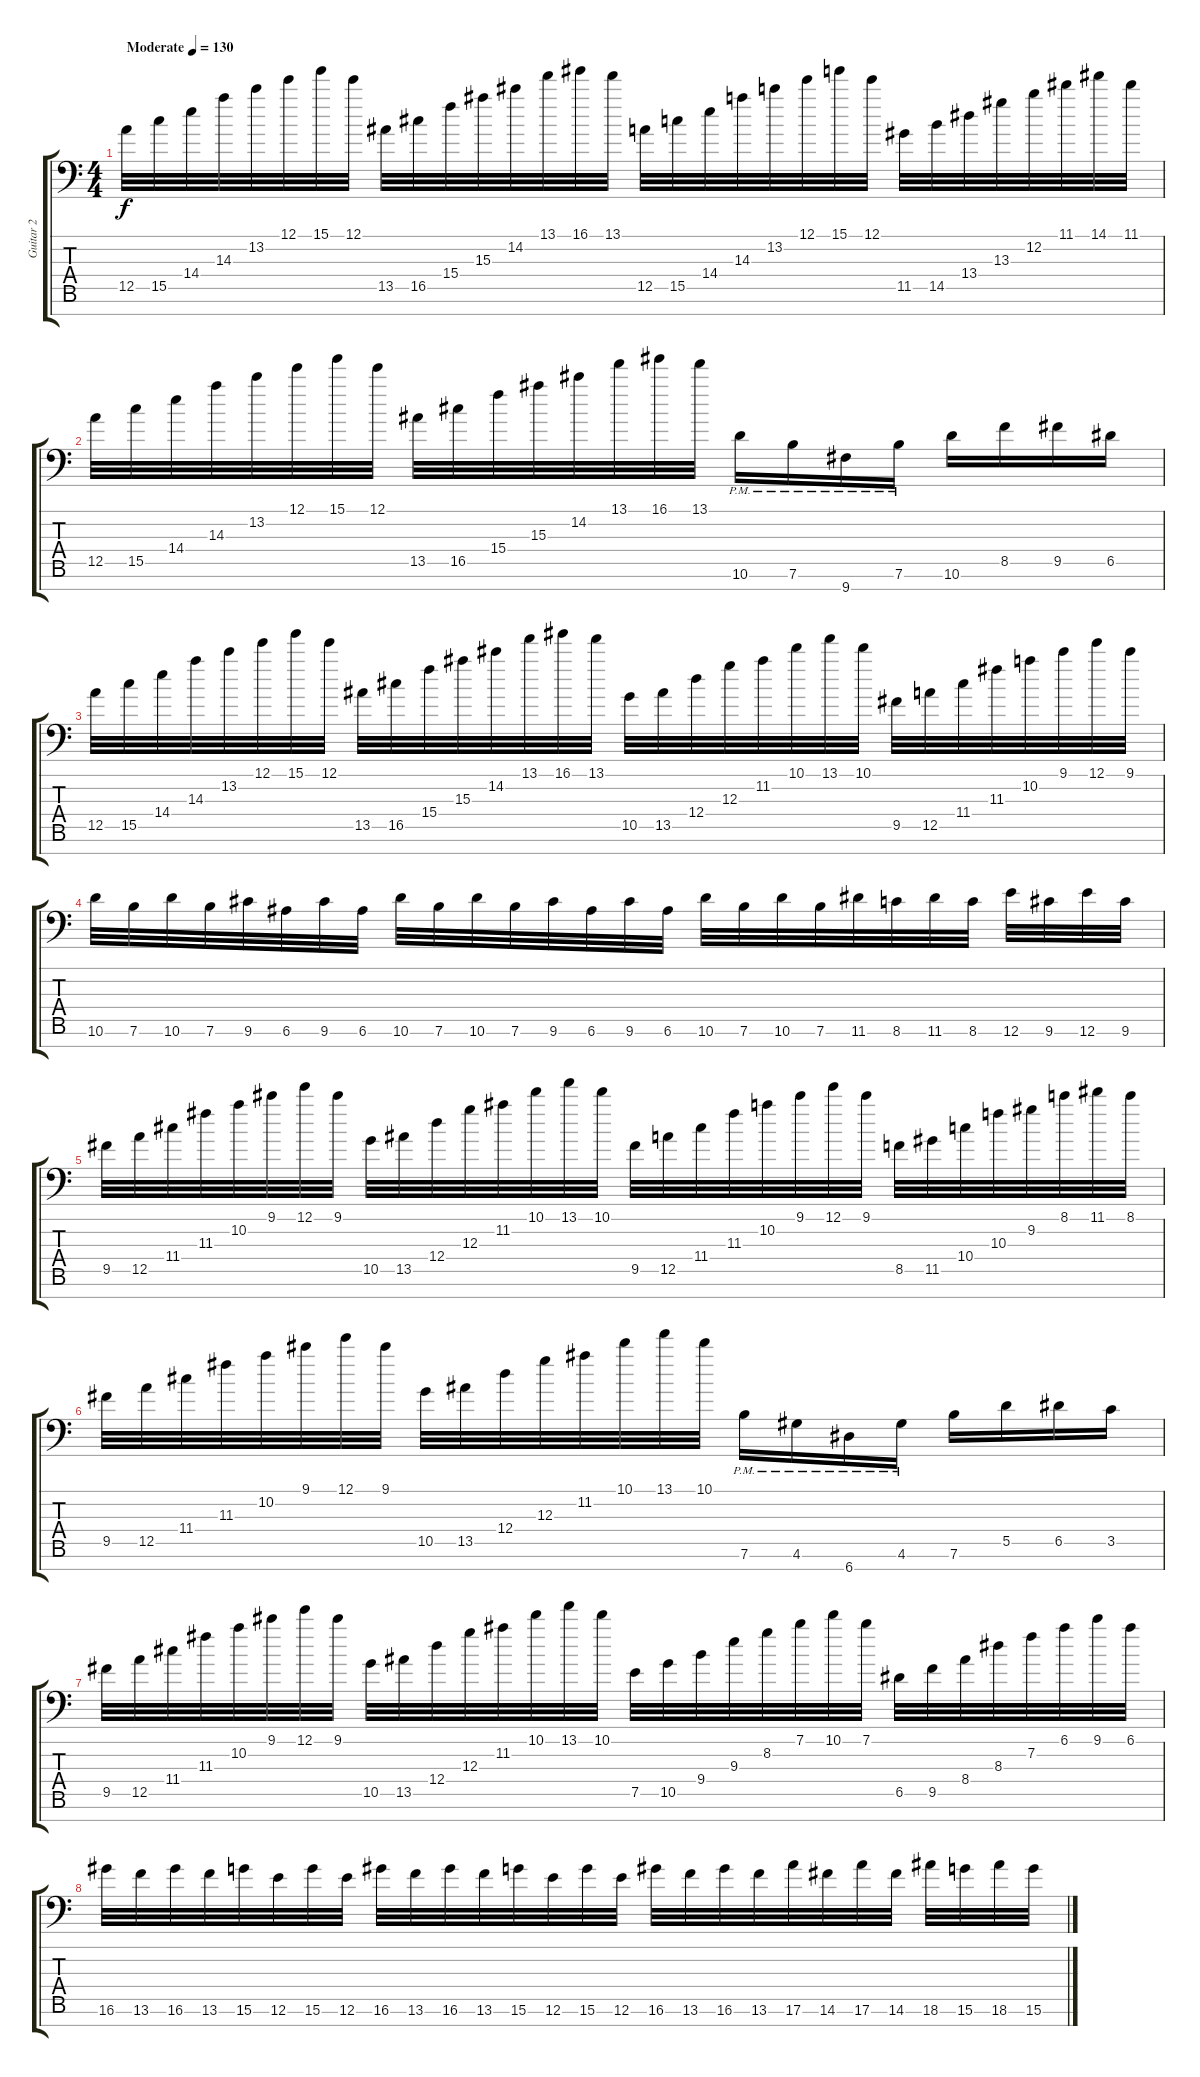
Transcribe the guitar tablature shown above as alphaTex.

\track ("Guitar 2" "Guitar 2") {instrument distortionguitar}
\staff {score tabs}
\tuning (E4 B3 G3 D3 A2 E2 A1) {hide}
\ts (4 4)
\tempo (130 "Moderate")
\clef f4
\ks c
12.5.32{dy f instrument distortionguitar} 15.5.32 14.4.32 14.3.32 13.2.32 12.1.32 15.1.32 12.1.32 13.5.32 16.5.32 15.4.32 15.3.32 14.2.32 13.1.32 16.1.32 13.1.32 12.5.32 15.5.32 14.4.32 14.3.32 13.2.32 12.1.32 15.1.32 12.1.32 11.5.32 14.5.32 13.4.32 13.3.32 12.2.32 11.1.32 14.1.32 11.1.32 |
12.5.32 15.5.32 14.4.32 14.3.32 13.2.32 12.1.32 15.1.32 12.1.32 13.5.32 16.5.32 15.4.32 15.3.32 14.2.32 13.1.32 16.1.32 13.1.32 10.6{pm}.16 7.6{pm}.16 9.7{pm}.16 7.6{pm}.16 10.6.16 8.5.16 9.5.16 6.5.16 |
12.5.32 15.5.32 14.4.32 14.3.32 13.2.32 12.1.32 15.1.32 12.1.32 13.5.32 16.5.32 15.4.32 15.3.32 14.2.32 13.1.32 16.1.32 13.1.32 10.5.32 13.5.32 12.4.32 12.3.32 11.2.32 10.1.32 13.1.32 10.1.32 9.5.32 12.5.32 11.4.32 11.3.32 10.2.32 9.1.32 12.1.32 9.1.32 |
10.6.32 7.6.32 10.6.32 7.6.32 9.6.32 6.6.32 9.6.32 6.6.32 10.6.32 7.6.32 10.6.32 7.6.32 9.6.32 6.6.32 9.6.32 6.6.32 10.6.32 7.6.32 10.6.32 7.6.32 11.6.32 8.6.32 11.6.32 8.6.32 12.6.32 9.6.32 12.6.32 9.6.32 |
9.5.32 12.5.32 11.4.32 11.3.32 10.2.32 9.1.32 12.1.32 9.1.32 10.5.32 13.5.32 12.4.32 12.3.32 11.2.32 10.1.32 13.1.32 10.1.32 9.5.32 12.5.32 11.4.32 11.3.32 10.2.32 9.1.32 12.1.32 9.1.32 8.5.32 11.5.32 10.4.32 10.3.32 9.2.32 8.1.32 11.1.32 8.1.32 |
9.5.32 12.5.32 11.4.32 11.3.32 10.2.32 9.1.32 12.1.32 9.1.32 10.5.32 13.5.32 12.4.32 12.3.32 11.2.32 10.1.32 13.1.32 10.1.32 7.6{pm}.16 4.6{pm}.16 6.7{pm}.16 4.6{pm}.16 7.6.16 5.5.16 6.5.16 3.5.16 |
9.5.32 12.5.32 11.4.32 11.3.32 10.2.32 9.1.32 12.1.32 9.1.32 10.5.32 13.5.32 12.4.32 12.3.32 11.2.32 10.1.32 13.1.32 10.1.32 7.5.32 10.5.32 9.4.32 9.3.32 8.2.32 7.1.32 10.1.32 7.1.32 6.5.32 9.5.32 8.4.32 8.3.32 7.2.32 6.1.32 9.1.32 6.1.32 |
16.6.32 13.6.32 16.6.32 13.6.32 15.6.32 12.6.32 15.6.32 12.6.32 16.6.32 13.6.32 16.6.32 13.6.32 15.6.32 12.6.32 15.6.32 12.6.32 16.6.32 13.6.32 16.6.32 13.6.32 17.6.32 14.6.32 17.6.32 14.6.32 18.6.32 15.6.32 18.6.32 15.6.32
